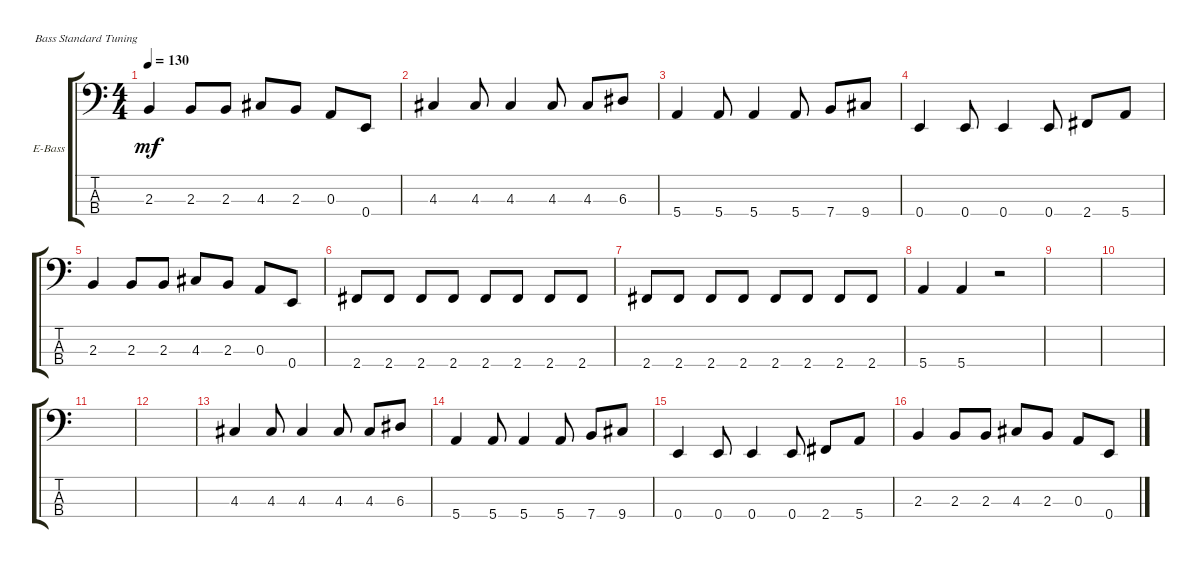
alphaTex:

\defaultSystemsLayout 4
\bracketExtendMode groupsimilarinstruments
\firstSystemTrackNameOrientation horizontal
\otherSystemsTrackNameOrientation horizontal
\track ("Electric Bass" "E-Bass") {instrument electricbassfinger}
\staff {score tabs}
\tuning (G2 D2 A1 E1)
\ts (4 4)
\tempo 130
\clef f4
\ks c
2.3.4{dy mf} 2.3.8 2.3.8 4.3.8 2.3.8 0.3.8 0.4.8 |
4.3.4 4.3.8 4.3.4 4.3.8 4.3.8 6.3.8 |
5.4.4 5.4.8 5.4.4 5.4.8 7.4.8 9.4.8 |
0.4.4 0.4.8 0.4.4 0.4.8 2.4.8 5.4.8 |
2.3.4 2.3.8 2.3.8 4.3.8 2.3.8 0.3.8 0.4.8 |
2.4.8 2.4.8 2.4.8 2.4.8 2.4.8 2.4.8 2.4.8 2.4.8 |
2.4.8 2.4.8 2.4.8 2.4.8 2.4.8 2.4.8 2.4.8 2.4.8 |
5.4.4 5.4.4 r.2 |
|
|
|
|
4.3.4 4.3.8 4.3.4 4.3.8 4.3.8 6.3.8 |
5.4.4 5.4.8 5.4.4 5.4.8 7.4.8 9.4.8 |
0.4.4 0.4.8 0.4.4 0.4.8 2.4.8 5.4.8 |
2.3.4 2.3.8 2.3.8 4.3.8 2.3.8 0.3.8 0.4.8
